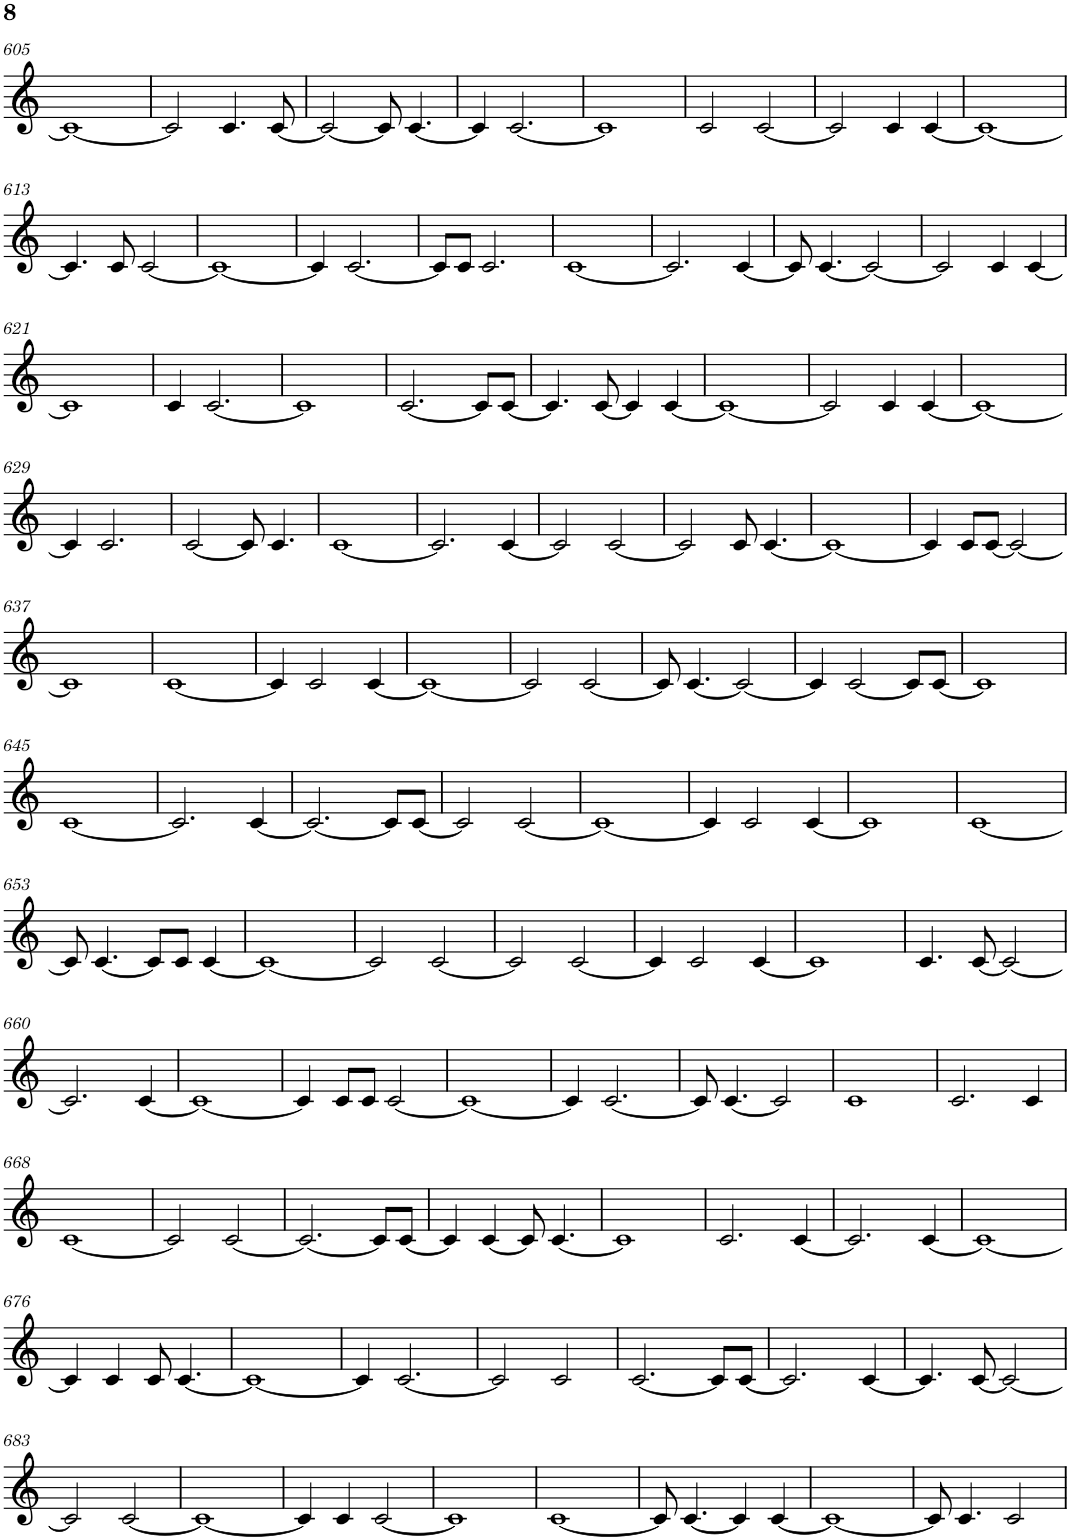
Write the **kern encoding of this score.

**kern
*part1
*staff1
*I"Piano
*I'Pno.
!!LO:PB:g=z
*clefG2
*k[]
*M4/4
=605
1c_
=606
2c/]
4.c/
[8c/
=607
2c/_
8c/]
[4.c/
=608
4c/]
[2.c/
=609
1c]
=610
2c/
[2c/
=611
2c/]
4c/
[4c/
=612
1c_
!!LO:LB:g=z
=613
4.c/]
8c/
[2c/
=614
1c_
=615
4c/]
[2.c/
=616
8c/L]
8c/J
2.c/
=617
[1c
=618
2.c/]
[4c/
=619
8c/]
[4.c/
2c/_
=620
2c/]
4c/
[4c/
!!LO:LB:g=z
=621
1c]
=622
4c/
[2.c/
=623
1c]
=624
[2.c/
8c/L]
[8c/J
=625
4.c/]
[8c/
4c/]
[4c/
=626
1c_
=627
2c/]
4c/
[4c/
=628
1c_
!!LO:LB:g=z
=629
4c/]
2.c/
=630
[2c/
8c/]
4.c/
=631
[1c
=632
2.c/]
[4c/
=633
2c/]
[2c/
=634
2c/]
8c/
[4.c/
=635
1c_
=636
4c/]
8c/L
[8c/J
2c/_
!!LO:LB:g=z
=637
1c]
=638
[1c
=639
4c/]
2c/
[4c/
=640
1c_
=641
2c/]
[2c/
=642
8c/]
[4.c/
2c/_
=643
4c/]
[2c/
8c/L]
[8c/J
=644
1c]
!!LO:LB:g=z
=645
[1c
=646
2.c/]
[4c/
=647
2.c/_
8c/L]
[8c/J
=648
2c/]
[2c/
=649
1c_
=650
4c/]
2c/
[4c/
=651
1c]
=652
[1c
!!LO:LB:g=z
=653
8c/]
[4.c/
8c/L]
8c/J
[4c/
=654
1c_
=655
2c/]
[2c/
=656
2c/]
[2c/
=657
4c/]
2c/
[4c/
=658
1c]
=659
4.c/
[8c/
2c/_
!!LO:LB:g=z
=660
2.c/]
[4c/
=661
1c_
=662
4c/]
8c/L
8c/J
[2c/
=663
1c_
=664
4c/]
[2.c/
=665
8c/]
[4.c/
2c/]
=666
1c
=667
2.c/
4c/
!!LO:LB:g=z
=668
[1c
=669
2c/]
[2c/
=670
2.c/_
8c/L]
[8c/J
=671
4c/]
[4c/
8c/]
[4.c/
=672
1c]
=673
2.c/
[4c/
=674
2.c/]
[4c/
=675
1c_
!!LO:LB:g=z
=676
4c/]
4c/
8c/
[4.c/
=677
1c_
=678
4c/]
[2.c/
=679
2c/]
2c/
=680
[2.c/
8c/L]
[8c/J
=681
2.c/]
[4c/
=682
4.c/]
[8c/
2c/_
!!LO:LB:g=z
=683
2c/]
[2c/
=684
1c_
=685
4c/]
4c/
[2c/
=686
1c]
=687
[1c
=688
8c/]
[4.c/
4c/]
[4c/
=689
1c_
=690
8c/]
4.c/
2c/
=
*-
